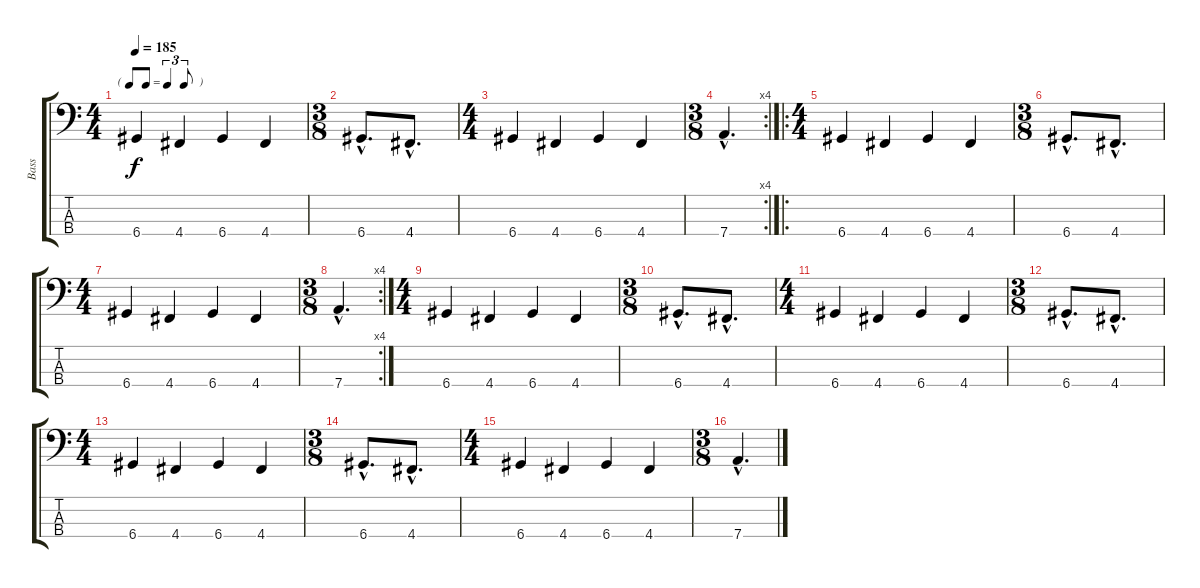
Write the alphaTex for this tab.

\track ("Bass" "Bass") {instrument slapbass1}
\staff {score tabs}
\tuning (G2 D2 A1 D1) {hide}
\ts (4 4)
\tf triplet8th
\tempo 185
\clef f4
\ks c
6.4.4{dy f instrument slapbass1} 4.4.4 6.4.4 4.4.4 |
\ts (3 8)
6.4{hac}.8{d} 4.4{hac}.8{d} |
\ts (4 4)
6.4.4 4.4.4 6.4.4 4.4.4 |
\rc 4
\ts (3 8)
7.4{hac}.4{d} |
\ro
\ts (4 4)
6.4.4{instrument electricbasspick} 4.4.4 6.4.4 4.4.4 |
\ts (3 8)
6.4{hac}.8{d} 4.4{hac}.8{d} |
\ts (4 4)
6.4.4 4.4.4 6.4.4 4.4.4 |
\rc 4
\ts (3 8)
7.4{hac}.4{d} |
\ts (4 4)
6.4.4{instrument slapbass1} 4.4.4 6.4.4 4.4.4 |
\ts (3 8)
6.4{hac}.8{d} 4.4{hac}.8{d} |
\ts (4 4)
6.4.4 4.4.4 6.4.4 4.4.4 |
\ts (3 8)
6.4{hac}.8{d} 4.4{hac}.8{d} |
\ts (4 4)
6.4.4 4.4.4 6.4.4 4.4.4 |
\ts (3 8)
6.4{hac}.8{d} 4.4{hac}.8{d} |
\ts (4 4)
6.4.4 4.4.4 6.4.4 4.4.4 |
\ts (3 8)
7.4{hac}.4{d}
